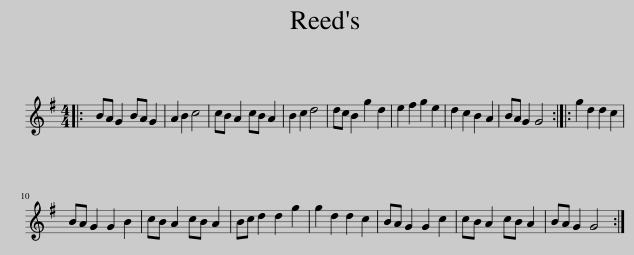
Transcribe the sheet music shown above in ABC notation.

X:1
L:1/8
M:4/4
I:linebreak $
K:G
V:1 treble
V:1
|: BA G2 BA G2 | A2 B2 c4 | cB A2 cB A2 | B2 c2 d4 | dc B2 g2 d2 | %5
 e2 f2 g2 e2 | d2 c2 B2 A2 | BA G2 G4 :: g2 d2 d2 c2 |$ BA G2 G2 B2 | %10
 cB A2 cB A2 | Bc d2 d2 g2 | g2 d2 d2 c2 | BA G2 G2 c2 | cB A2 cB A2 | %15
 BA G2 G4 :| %16
